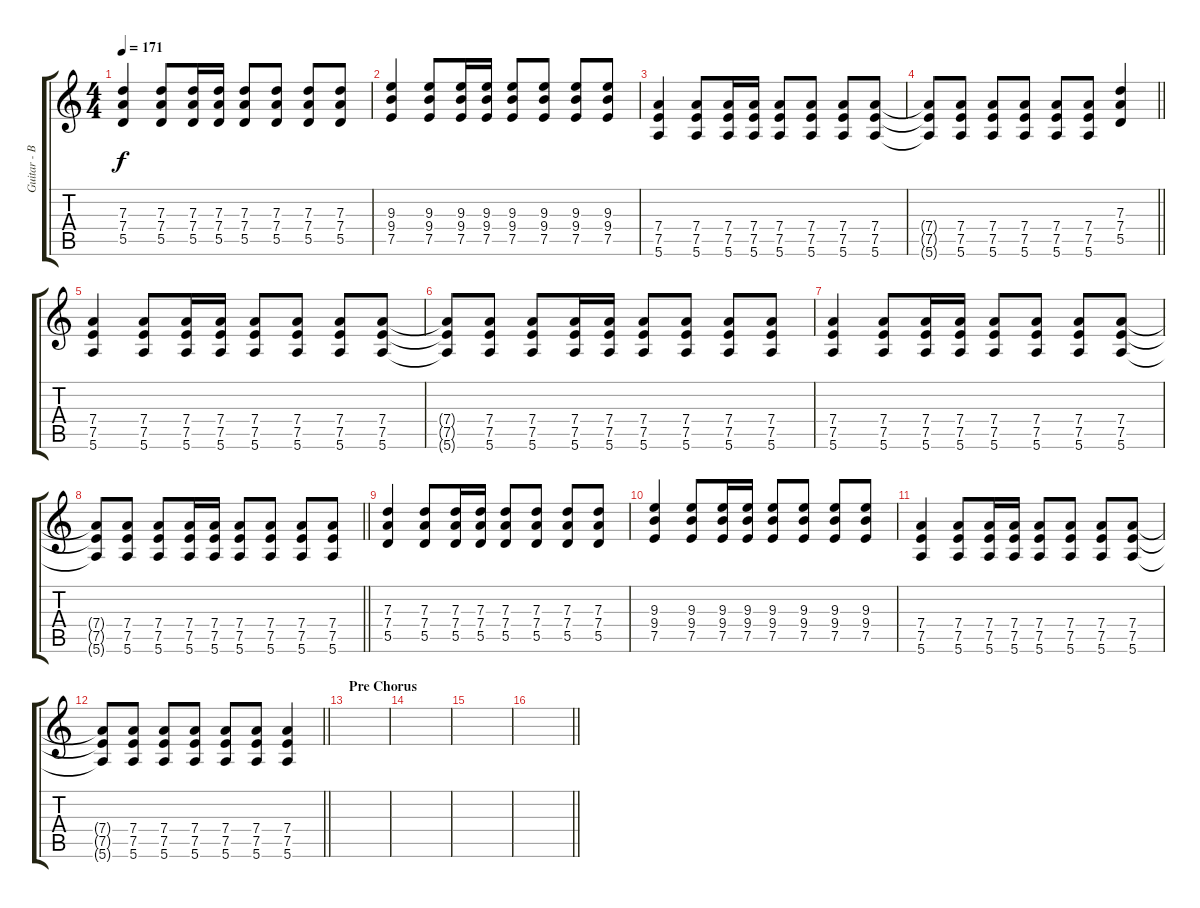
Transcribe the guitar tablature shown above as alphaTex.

\track ("Guitar - Bobby Kool" "Guitar - B") {instrument overdrivenguitar}
\staff {score tabs}
\tuning (E4 B3 G3 D3 A2 E2) {hide}
\ts (4 4)
\tempo 171
\clef g2
\ks c
(7.3 7.4 5.5).4{dy f} (7.3 7.4 5.5).8 (7.3 7.4 5.5).16 (7.3 7.4 5.5).16 (7.3 7.4 5.5).8 (7.3 7.4 5.5).8 (7.3 7.4 5.5).8 (7.3 7.4 5.5).8 |
(9.3 9.4 7.5).4 (9.3 9.4 7.5).8 (9.3 9.4 7.5).16 (9.3 9.4 7.5).16 (9.3 9.4 7.5).8 (9.3 9.4 7.5).8 (9.3 9.4 7.5).8 (9.3 9.4 7.5).8 |
(7.4 7.5 5.6).4 (7.4 7.5 5.6).8 (7.4 7.5 5.6).16 (7.4 7.5 5.6).16 (7.4 7.5 5.6).8 (7.4 7.5 5.6).8 (7.4 7.5 5.6).8 (7.4 7.5 5.6).8 |
\barLineRight lightlight
(7.4{t} 7.5{t} 5.6{t}).8 (7.4 7.5 5.6).8 (7.4 7.5 5.6).8 (7.4 7.5 5.6).8 (7.4 7.5 5.6).8 (7.4 7.5 5.6).8 (7.3 7.4 5.5).4 |
(7.4 7.5 5.6).4 (7.4 7.5 5.6).8 (7.4 7.5 5.6).16 (7.4 7.5 5.6).16 (7.4 7.5 5.6).8 (7.4 7.5 5.6).8 (7.4 7.5 5.6).8 (7.4 7.5 5.6).8 |
(7.4{t} 7.5{t} 5.6{t}).8 (7.4 7.5 5.6).8 (7.4 7.5 5.6).8 (7.4 7.5 5.6).16 (7.4 7.5 5.6).16 (7.4 7.5 5.6).8 (7.4 7.5 5.6).8 (7.4 7.5 5.6).8 (7.4 7.5 5.6).8 |
(7.4 7.5 5.6).4 (7.4 7.5 5.6).8 (7.4 7.5 5.6).16 (7.4 7.5 5.6).16 (7.4 7.5 5.6).8 (7.4 7.5 5.6).8 (7.4 7.5 5.6).8 (7.4 7.5 5.6).8 |
\barLineRight lightlight
(7.4{t} 7.5{t} 5.6{t}).8 (7.4 7.5 5.6).8 (7.4 7.5 5.6).8 (7.4 7.5 5.6).16 (7.4 7.5 5.6).16 (7.4 7.5 5.6).8 (7.4 7.5 5.6).8 (7.4 7.5 5.6).8 (7.4 7.5 5.6).8 |
(7.3 7.4 5.5).4 (7.3 7.4 5.5).8 (7.3 7.4 5.5).16 (7.3 7.4 5.5).16 (7.3 7.4 5.5).8 (7.3 7.4 5.5).8 (7.3 7.4 5.5).8 (7.3 7.4 5.5).8 |
(9.3 9.4 7.5).4 (9.3 9.4 7.5).8 (9.3 9.4 7.5).16 (9.3 9.4 7.5).16 (9.3 9.4 7.5).8 (9.3 9.4 7.5).8 (9.3 9.4 7.5).8 (9.3 9.4 7.5).8 |
(7.4 7.5 5.6).4 (7.4 7.5 5.6).8 (7.4 7.5 5.6).16 (7.4 7.5 5.6).16 (7.4 7.5 5.6).8 (7.4 7.5 5.6).8 (7.4 7.5 5.6).8 (7.4 7.5 5.6).8 |
\barLineRight lightlight
(7.4{t} 7.5{t} 5.6{t}).8 (7.4 7.5 5.6).8 (7.4 7.5 5.6).8 (7.4 7.5 5.6).8 (7.4 7.5 5.6).8 (7.4 7.5 5.6).8 (7.4 7.5 5.6).4 |
\section ("" "Pre Chorus")
|
|
|
\barLineRight lightlight
